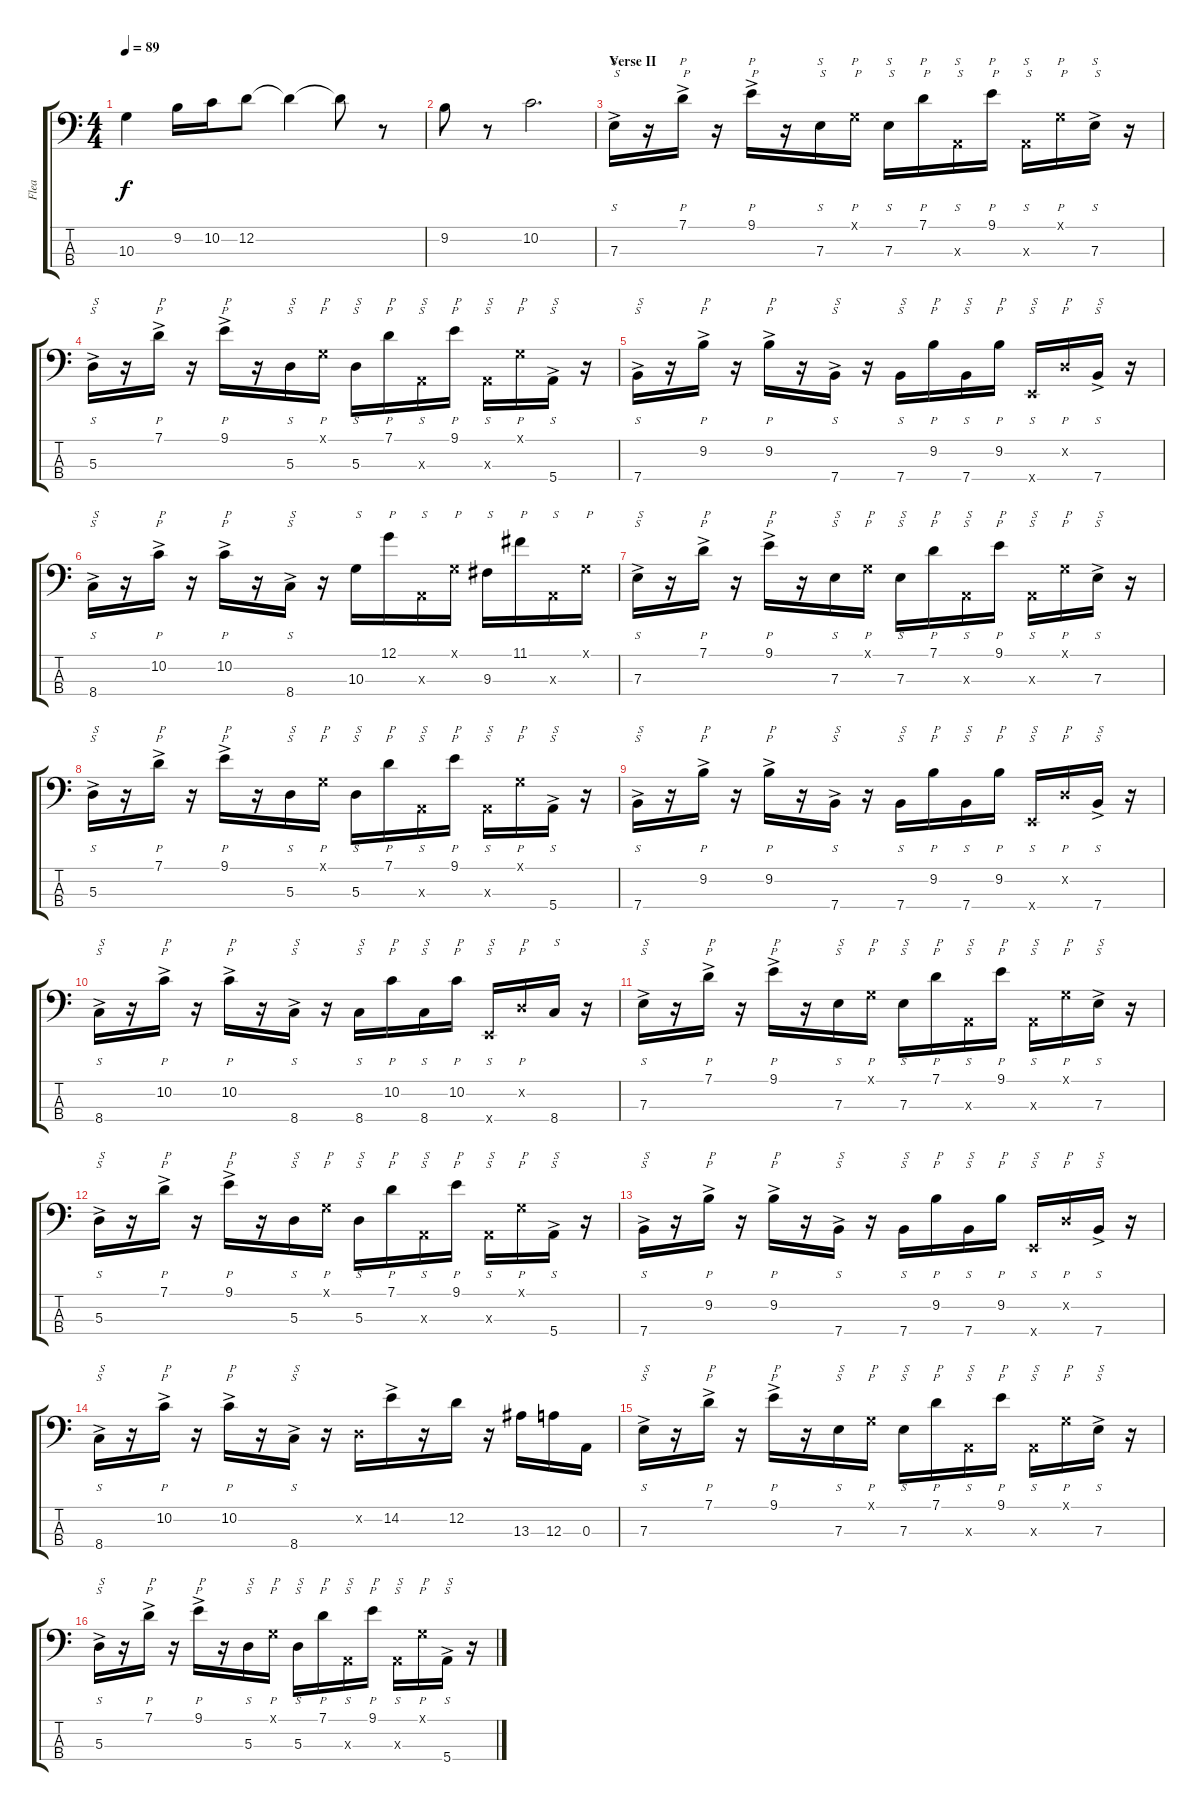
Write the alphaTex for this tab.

\track ("Flea" "Flea") {instrument electricbassfinger}
\staff {score tabs}
\tuning (G2 D2 A1 E1) {hide}
\ts (4 4)
\tempo 89
\clef f4
\ks c
10.3.4{dy f} 9.2.16 10.2.16 12.2.8 12.2{t}.4 12.2{t}.8 r.8 |
9.2.8 r.8 10.2.2{d} |
\section ("" "Verse II")
7.3{ac}.16{s txt "S"} r.16 7.1{ac}.16{p txt "P"} r.16 9.1{ac}.16{p txt "P"} r.16 7.3.16{s txt "S"} 0.1{x}.16{p txt "P"} 7.3.16{s txt "S"} 7.1.16{p txt "P"} 0.3{x}.16{s txt "S"} 9.1.16{p txt "P"} 0.3{x}.16{s txt "S"} 0.1{x}.16{p txt "P"} 7.3{ac}.16{s txt "S"} r.16 |
5.3{ac}.16{s txt "S"} r.16 7.1{ac}.16{p txt "P"} r.16 9.1{ac}.16{p txt "P"} r.16 5.3.16{s txt "S"} 0.1{x}.16{p txt "P"} 5.3.16{s txt "S"} 7.1.16{p txt "P"} 0.3{x}.16{s txt "S"} 9.1.16{p txt "P"} 0.3{x}.16{s txt "S"} 0.1{x}.16{p txt "P"} 5.4{ac}.16{s txt "S"} r.16 |
7.4{ac}.16{s txt "S"} r.16 9.2{ac}.16{p txt "P"} r.16 9.2{ac}.16{p txt "P"} r.16 7.4{ac}.16{s txt "S"} r.16 7.4.16{s txt "S"} 9.2.16{p txt "P"} 7.4.16{s txt "S"} 9.2.16{p txt "P"} 0.4{x}.16{s txt "S"} 0.2{x}.16{p txt "P"} 7.4{ac}.16{s txt "S"} r.16 |
8.4{ac}.16{s txt "S"} r.16 10.2{ac}.16{p txt "P"} r.16 10.2{ac}.16{p txt "P"} r.16 8.4{ac}.16{s txt "S"} r.16 10.3.16{txt "S"} 12.1.16{txt "P"} 0.3{x}.16{txt "S"} 0.1{x}.16{txt "P"} 9.3.16{txt "S"} 11.1.16{txt "P"} 0.3{x}.16{txt "S"} 0.1{x}.16{txt "P"} |
7.3{ac}.16{s txt "S"} r.16 7.1{ac}.16{p txt "P"} r.16 9.1{ac}.16{p txt "P"} r.16 7.3.16{s txt "S"} 0.1{x}.16{p txt "P"} 7.3.16{s txt "S"} 7.1.16{p txt "P"} 0.3{x}.16{s txt "S"} 9.1.16{p txt "P"} 0.3{x}.16{s txt "S"} 0.1{x}.16{p txt "P"} 7.3{ac}.16{s txt "S"} r.16 |
5.3{ac}.16{s txt "S"} r.16 7.1{ac}.16{p txt "P"} r.16 9.1{ac}.16{p txt "P"} r.16 5.3.16{s txt "S"} 0.1{x}.16{p txt "P"} 5.3.16{s txt "S"} 7.1.16{p txt "P"} 0.3{x}.16{s txt "S"} 9.1.16{p txt "P"} 0.3{x}.16{s txt "S"} 0.1{x}.16{p txt "P"} 5.4{ac}.16{s txt "S"} r.16 |
7.4{ac}.16{s txt "S"} r.16 9.2{ac}.16{p txt "P"} r.16 9.2{ac}.16{p txt "P"} r.16 7.4{ac}.16{s txt "S"} r.16 7.4.16{s txt "S"} 9.2.16{p txt "P"} 7.4.16{s txt "S"} 9.2.16{p txt "P"} 0.4{x}.16{s txt "S"} 0.2{x}.16{p txt "P"} 7.4{ac}.16{s txt "S"} r.16 |
8.4{ac}.16{s txt "S"} r.16 10.2{ac}.16{p txt "P"} r.16 10.2{ac}.16{p txt "P"} r.16 8.4{ac}.16{s txt "S"} r.16 8.4.16{s txt "S"} 10.2.16{p txt "P"} 8.4.16{s txt "S"} 10.2.16{p txt "P"} 0.4{x}.16{s txt "S"} 0.2{x}.16{p txt "P"} 8.4.16{txt "S"} r.16 |
7.3{ac}.16{s txt "S"} r.16 7.1{ac}.16{p txt "P"} r.16 9.1{ac}.16{p txt "P"} r.16 7.3.16{s txt "S"} 0.1{x}.16{p txt "P"} 7.3.16{s txt "S"} 7.1.16{p txt "P"} 0.3{x}.16{s txt "S"} 9.1.16{p txt "P"} 0.3{x}.16{s txt "S"} 0.1{x}.16{p txt "P"} 7.3{ac}.16{s txt "S"} r.16 |
5.3{ac}.16{s txt "S"} r.16 7.1{ac}.16{p txt "P"} r.16 9.1{ac}.16{p txt "P"} r.16 5.3.16{s txt "S"} 0.1{x}.16{p txt "P"} 5.3.16{s txt "S"} 7.1.16{p txt "P"} 0.3{x}.16{s txt "S"} 9.1.16{p txt "P"} 0.3{x}.16{s txt "S"} 0.1{x}.16{p txt "P"} 5.4{ac}.16{s txt "S"} r.16 |
7.4{ac}.16{s txt "S"} r.16 9.2{ac}.16{p txt "P"} r.16 9.2{ac}.16{p txt "P"} r.16 7.4{ac}.16{s txt "S"} r.16 7.4.16{s txt "S"} 9.2.16{p txt "P"} 7.4.16{s txt "S"} 9.2.16{p txt "P"} 0.4{x}.16{s txt "S"} 0.2{x}.16{p txt "P"} 7.4{ac}.16{s txt "S"} r.16 |
8.4{ac}.16{s txt "S"} r.16 10.2{ac}.16{p txt "P"} r.16 10.2{ac}.16{p txt "P"} r.16 8.4{ac}.16{s txt "S"} r.16 0.2{x}.16 14.2{ac}.16 r.16 12.2.16 r.16 13.3.16 12.3.16 0.3.16 |
7.3{ac}.16{s txt "S"} r.16 7.1{ac}.16{p txt "P"} r.16 9.1{ac}.16{p txt "P"} r.16 7.3.16{s txt "S"} 0.1{x}.16{p txt "P"} 7.3.16{s txt "S"} 7.1.16{p txt "P"} 0.3{x}.16{s txt "S"} 9.1.16{p txt "P"} 0.3{x}.16{s txt "S"} 0.1{x}.16{p txt "P"} 7.3{ac}.16{s txt "S"} r.16 |
5.3{ac}.16{s txt "S"} r.16 7.1{ac}.16{p txt "P"} r.16 9.1{ac}.16{p txt "P"} r.16 5.3.16{s txt "S"} 0.1{x}.16{p txt "P"} 5.3.16{s txt "S"} 7.1.16{p txt "P"} 0.3{x}.16{s txt "S"} 9.1.16{p txt "P"} 0.3{x}.16{s txt "S"} 0.1{x}.16{p txt "P"} 5.4{ac}.16{s txt "S"} r.16
